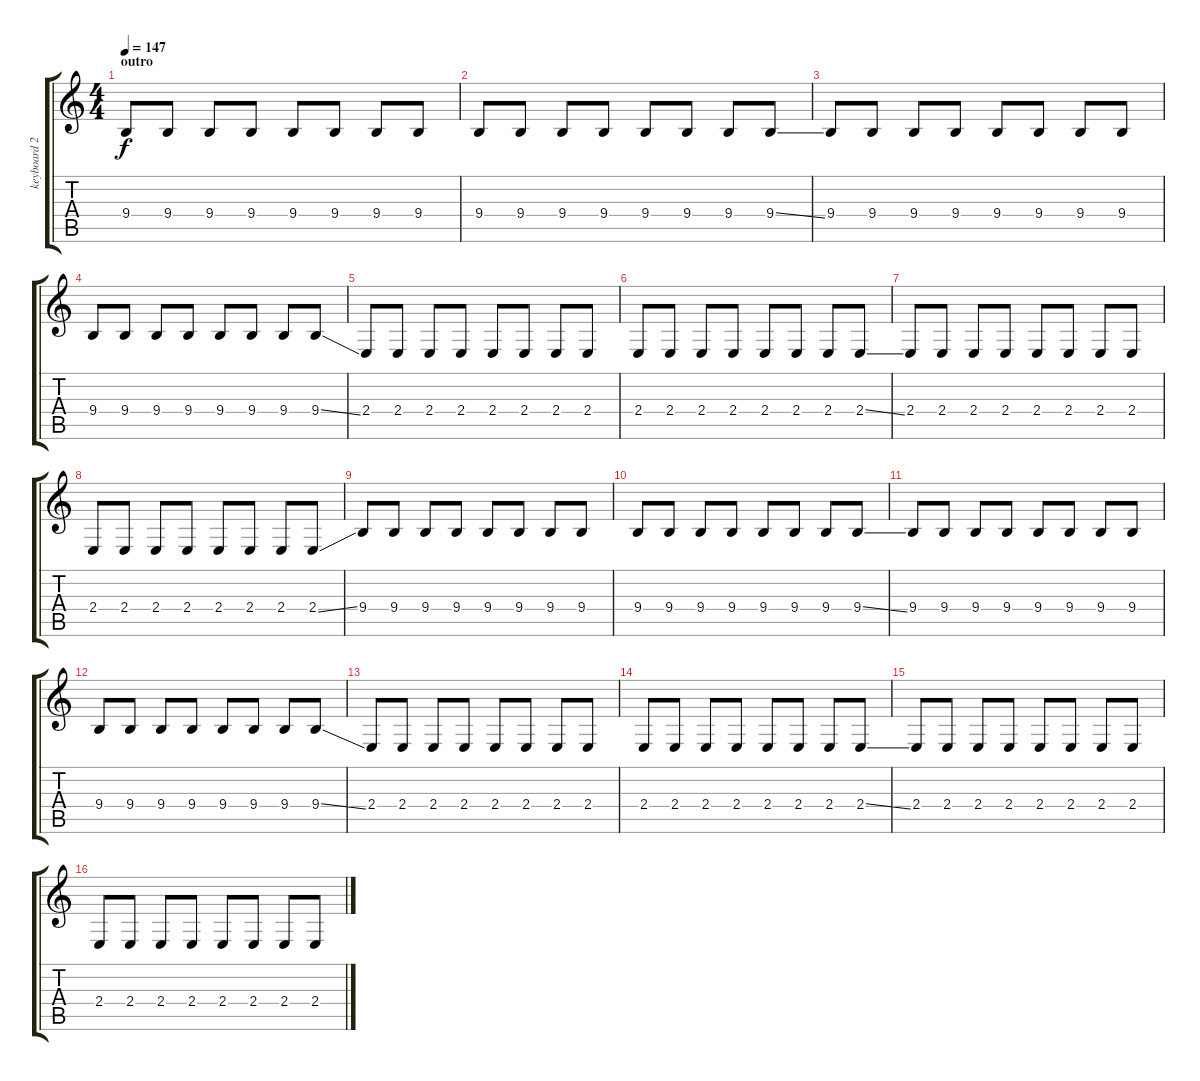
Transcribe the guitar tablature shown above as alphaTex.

\track ("keyboard 2" "keyboard 2") {instrument fx8scifi}
\staff {score tabs}
\tuning (E4 B3 G3 D3 A2 E2) {hide}
\ts (4 4)
\section ("" "outro")
\tempo 147
\clef g2
\ks c
9.4.8{dy f} 9.4.8 9.4.8 9.4.8 9.4.8 9.4.8 9.4.8 9.4.8 |
9.4.8 9.4.8 9.4.8 9.4.8 9.4.8 9.4.8 9.4.8 9.4{ss}.8 |
9.4.8 9.4.8 9.4.8 9.4.8 9.4.8 9.4.8 9.4.8 9.4.8 |
9.4.8 9.4.8 9.4.8 9.4.8 9.4.8 9.4.8 9.4.8 9.4{ss}.8 |
2.4.8 2.4.8 2.4.8 2.4.8 2.4.8 2.4.8 2.4.8 2.4.8 |
2.4.8 2.4.8 2.4.8 2.4.8 2.4.8 2.4.8 2.4.8 2.4{ss}.8 |
2.4.8 2.4.8 2.4.8 2.4.8 2.4.8 2.4.8 2.4.8 2.4.8 |
2.4.8 2.4.8 2.4.8 2.4.8 2.4.8 2.4.8 2.4.8 2.4{ss}.8 |
9.4.8 9.4.8 9.4.8 9.4.8 9.4.8 9.4.8 9.4.8 9.4.8 |
9.4.8 9.4.8 9.4.8 9.4.8 9.4.8 9.4.8 9.4.8 9.4{ss}.8 |
9.4.8 9.4.8 9.4.8 9.4.8 9.4.8 9.4.8 9.4.8 9.4.8 |
9.4.8 9.4.8 9.4.8 9.4.8 9.4.8 9.4.8 9.4.8 9.4{ss}.8 |
2.4.8 2.4.8 2.4.8 2.4.8 2.4.8 2.4.8 2.4.8 2.4.8 |
2.4.8 2.4.8 2.4.8 2.4.8 2.4.8 2.4.8 2.4.8 2.4{ss}.8 |
2.4.8 2.4.8 2.4.8 2.4.8 2.4.8 2.4.8 2.4.8 2.4.8 |
2.4.8 2.4.8 2.4.8 2.4.8 2.4.8 2.4.8 2.4.8 2.4{ss}.8
